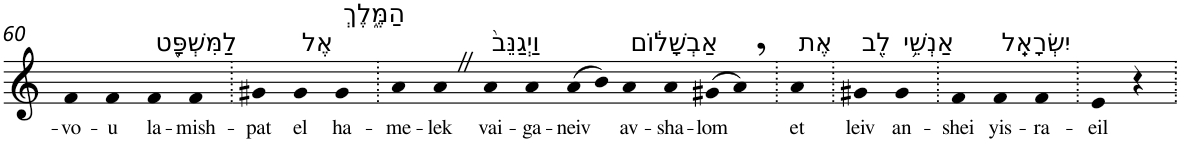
**kern	**text
*part1	*part1
*staff1	*staff1
*I"Piano	*
*I'Pno	*
!!LO:PB:g=z
*clefG2	*
*k[]	*
=60	=60
!	!LO:LY:b
4f	-vo-
!	!LO:LY:b
4f	-u
!LO:TX:a:t=לַמִּשְׁפָּ֖ט	!
!	!LO:LY:b
4f	la-
!	!LO:LY:b
4f	-mish-
=61.	=61.
!	!LO:LY:b
4g#X	-pat
!LO:TX:a:t=אֶל	!
!	!LO:LY:b
4g#	el
!LO:TX:a:t=הַמֶּ֑לֶךְ	!
!	!LO:LY:b
4g#	ha-
=62.	=62.
!	!LO:LY:b
4a	-me-
!	!LO:LY:b
4aZ	-lek
!LO:TX:a:t=וַיְגַנֵּב֙	!
!	!LO:LY:b
4a	vai-
!	!LO:LY:b
4a	-ga-
!	!LO:LY:b
(>8a	-neiv
8b)	.
!LO:TX:a:t=אַבְשָׁל֔וֹם	!
!	!LO:LY:b
4a	av-
!	!LO:LY:b
4a	-sha-
!	!LO:LY:b
(>8g#X	-lom
8a,)	.
=63.	=63.
!LO:TX:a:t=אֶת	!
!	!LO:LY:b
4a	et
=64.	=64.
!LO:TX:a:t=לֵ֖ב	!
!	!LO:LY:b
4g#X	leiv
!LO:TX:a:t=אַנְשֵׁ֥י	!
!	!LO:LY:b
4g#	an-
=65.	=65.
!	!LO:LY:b
4f	-shei
!LO:TX:a:t=יִשְׂרָאֵֽל	!
!	!LO:LY:b
4f	yis-
!	!LO:LY:b
4f	-ra-
=66.	=66.
!	!LO:LY:b
4e	-eil
4r	.
=.	=.
*-	*-
